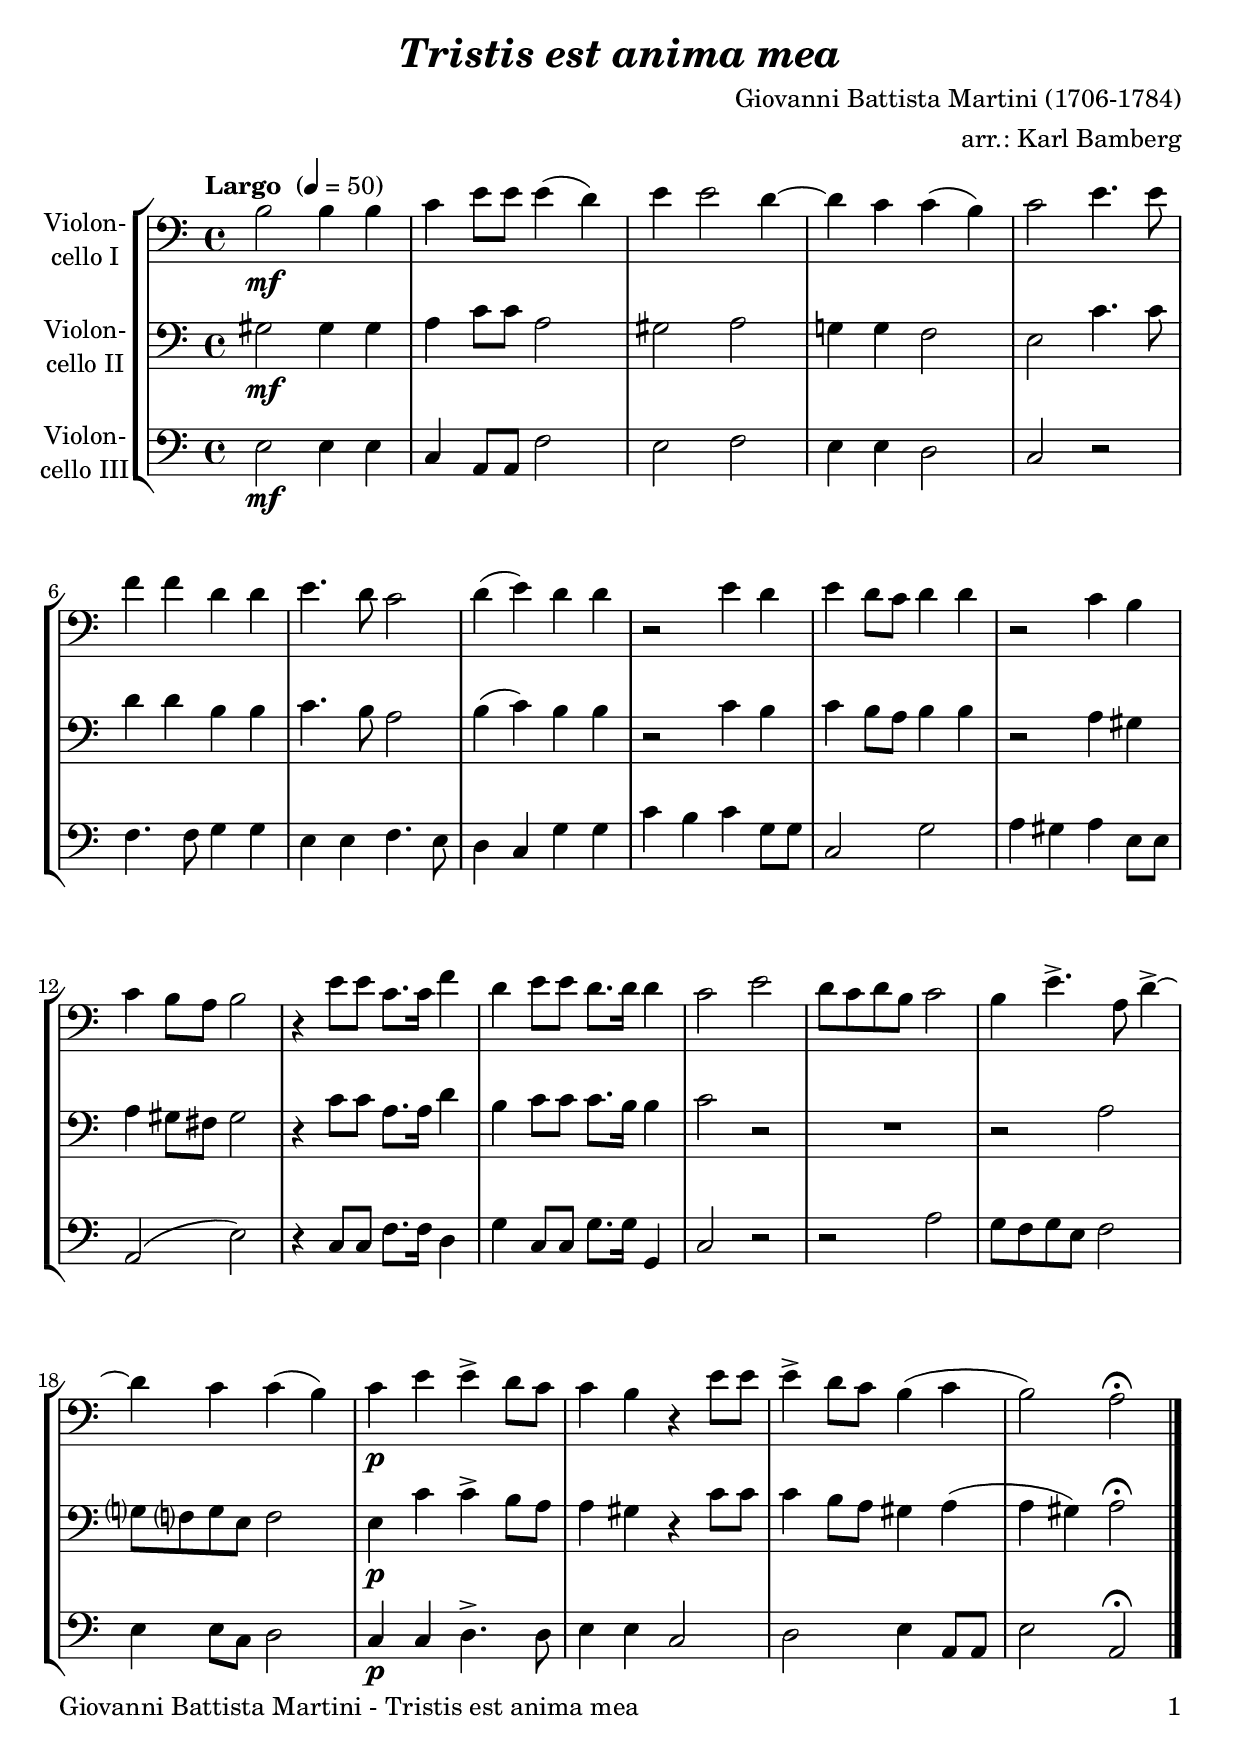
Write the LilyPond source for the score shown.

\version "2.18.2"
\include "deutsch.ly"
  
#(set-global-staff-size 22)

\header {
  title     = \markup \bold \italic "Tristis est anima mea"
  composer  = "Giovanni Battista Martini (1706-1784)"
  arranger  = "arr.: Karl Bamberg"
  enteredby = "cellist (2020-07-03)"
%  piece     = ""
}

voiceconsts = {
  \key a \minor
  \time 4/4
  \clef "bass"
%  \numericTimeSignature
  \compressFullBarRests
  % Set default beaming for all staves
%  \set Timing.beamExceptions = #'()
%  \set Timing.baseMoment     = #(ly:make-moment 1 4)
%  \set Timing.beatStructure  = #'(1 1 1)
  \tempo "Largo " 4=50
}

micl = "clarinet"
mifl = "flute"
miob = "oboe"
mifh = "french horn"
misx = "tenor sax"
mist = "string ensemble 1"
miba = "cello"

atem = \mark \markup \box \italic "a tempo"
dolc = \markup \italic "dolce"
pocr = \markup \italic "poco cresc."
rit  = \mark \markup \box \italic "rit."
solo = \markup \bold \italic "Solo"

va = \relative c' {
  \voiceconsts

  h2\mf h4 h
  c e8 e e4( d)
  e e2 d4~
  d c c( h)
  c2 e4. e8
  f4 f d d

  e4. d8 c2
  d4( e) d d
  r2 e4 d
  e d8 c d4 d
  r2 c4 h
  c h8 a h2

  r4 e8 e c8. c16 f4
  d e8 e d8. d16 d4
  c2 e
  d8 c d h c2
  h4 e4.-> a,8 d4~->

  d c c( h)
  c\p e e-> d8 c
  c4 h r e8 e
  e4-> d8 c h4( c
  h2) a\fermata \bar "|."
}

vb = \relative c' {
  \voiceconsts

  gis2\mf gis4 gis
  a c8 c a2
  gis a
  g!4 g f2
  e c'4. c8
  d4 d h h

  c4. h8 a2
  h4( c) h h
  r2 c4 h
  c h8 a h4 h
  r2 a4 gis
  a gis8 fis gis2

  r4 c8 c a8. a16 d4
  h c8 c c8. h16 h4
  c2 r
  R1
  r2 a

  g?8 f? g e f2
  e4\p c' c-> h8 a
  a4 gis r c8 c
  c4 h8 a gis4 a(
  a gis) a2\fermata \bar "|."
}

vc = \relative c {
  \voiceconsts

  e2\mf e4 e
  c a8 a f'2
  e f
  e4 e d2
  c r
  f4. f8 g4 g

  e e f4. e8
  d4 c g' g
  c h c g8 g
  c,2 g'
  a4 gis a e8 e

  a,2( e')
  r4 c8 c f8. f16 d4
  g c,8 c g'8. g16 g,4
  c2 r
  r a'

  g8 f g e f2
  e4 e8 c d2
  c4\p c d4.-> d8
  e4 e c2
  d e4 a,8 a
  e'2 a,\fermata \bar "|."
}


music = \new StaffGroup <<
      \new Staff {
	\set Staff.midiInstrument = \miba
	\set Staff.instrumentName = \markup \center-column { "Violon-" "cello I" }
	\transpose a a { \va }
      }

      \new Staff {
	\set Staff.midiInstrument = \miba
	\set Staff.instrumentName = \markup \center-column { "Violon-" "cello II" }
	\transpose a a { \vb }
      }

      \new Staff {
	\set Staff.midiInstrument = \miba
	\set Staff.instrumentName = \markup \center-column { "Violon-" "cello III" }
	\transpose a a { \vc }
      }
>>

\book {
   \paper {
    print-page-number = ##t
    print-first-page-number = ##t
    ragged-last-bottom = ##f
    oddHeaderMarkup = \markup \null
    evenHeaderMarkup = \markup \null
    oddFooterMarkup = \markup {
      \fill-line {
        \on-the-fly #print-page-number-check-first
        "Giovanni Battista Martini - Tristis est anima mea" \fromproperty #'page:page-number-string
      }
    }
    evenFooterMarkup = \oddFooterMarkup
  } \score {
    \music
    \layout {}
  }

  \score {
    \unfoldRepeats \music

    \midi {
      \context {
        \Score
      }
    }
  }
}